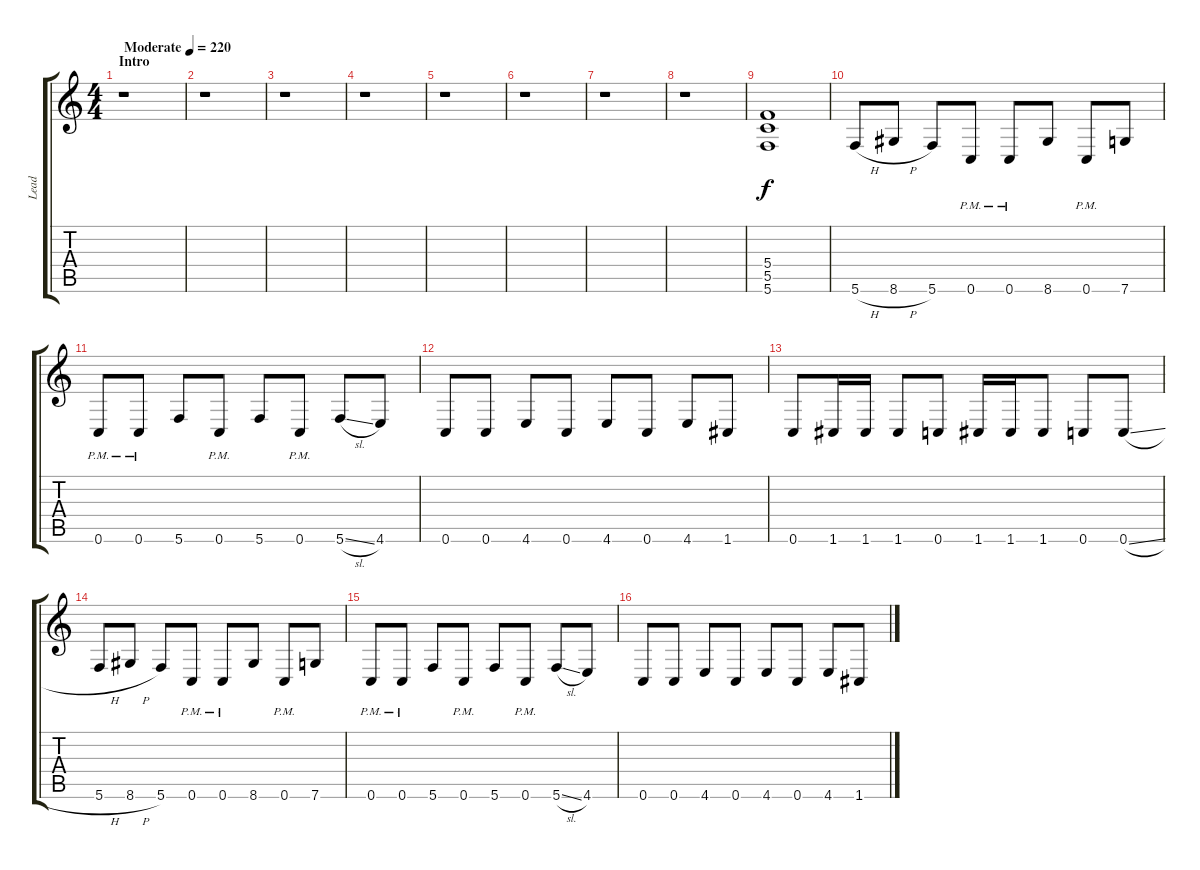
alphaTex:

\track ("Lead" "Lead") {instrument distortionguitar}
\staff {score tabs}
\tuning (D4 A3 F3 C3 G2 C2) {hide}
\ts (4 4)
\section ("" "Intro")
\tempo (220 "Moderate")
\clef g2
\ks c
r.1{dy f instrument distortionguitar} |
r.1 |
r.1 |
r.1 |
r.1 |
r.1 |
r.1 |
r.1 |
(5.4 5.5 5.6).1 |
5.6{h}.8 8.6{h}.8 5.6.8 0.6{pm}.8 0.6{pm}.8 8.6.8 0.6{pm}.8 7.6.8 |
0.6{pm}.8 0.6{pm}.8 5.6.8 0.6{pm}.8 5.6.8 0.6{pm}.8 5.6{sl}.8 4.6.8 |
0.6.8 0.6.8 4.6.8 0.6.8 4.6.8 0.6.8 4.6.8 1.6.8 |
0.6.8 1.6.16 1.6.16 1.6.8 0.6.8 1.6.16 1.6.16 1.6.8 0.6.8 0.6{sl}.8 |
5.6{h}.8 8.6{h}.8 5.6.8 0.6{pm}.8 0.6{pm}.8 8.6.8 0.6{pm}.8 7.6.8 |
0.6{pm}.8 0.6{pm}.8 5.6.8 0.6{pm}.8 5.6.8 0.6{pm}.8 5.6{sl}.8 4.6.8 |
0.6.8 0.6.8 4.6.8 0.6.8 4.6.8 0.6.8 4.6.8 1.6.8
